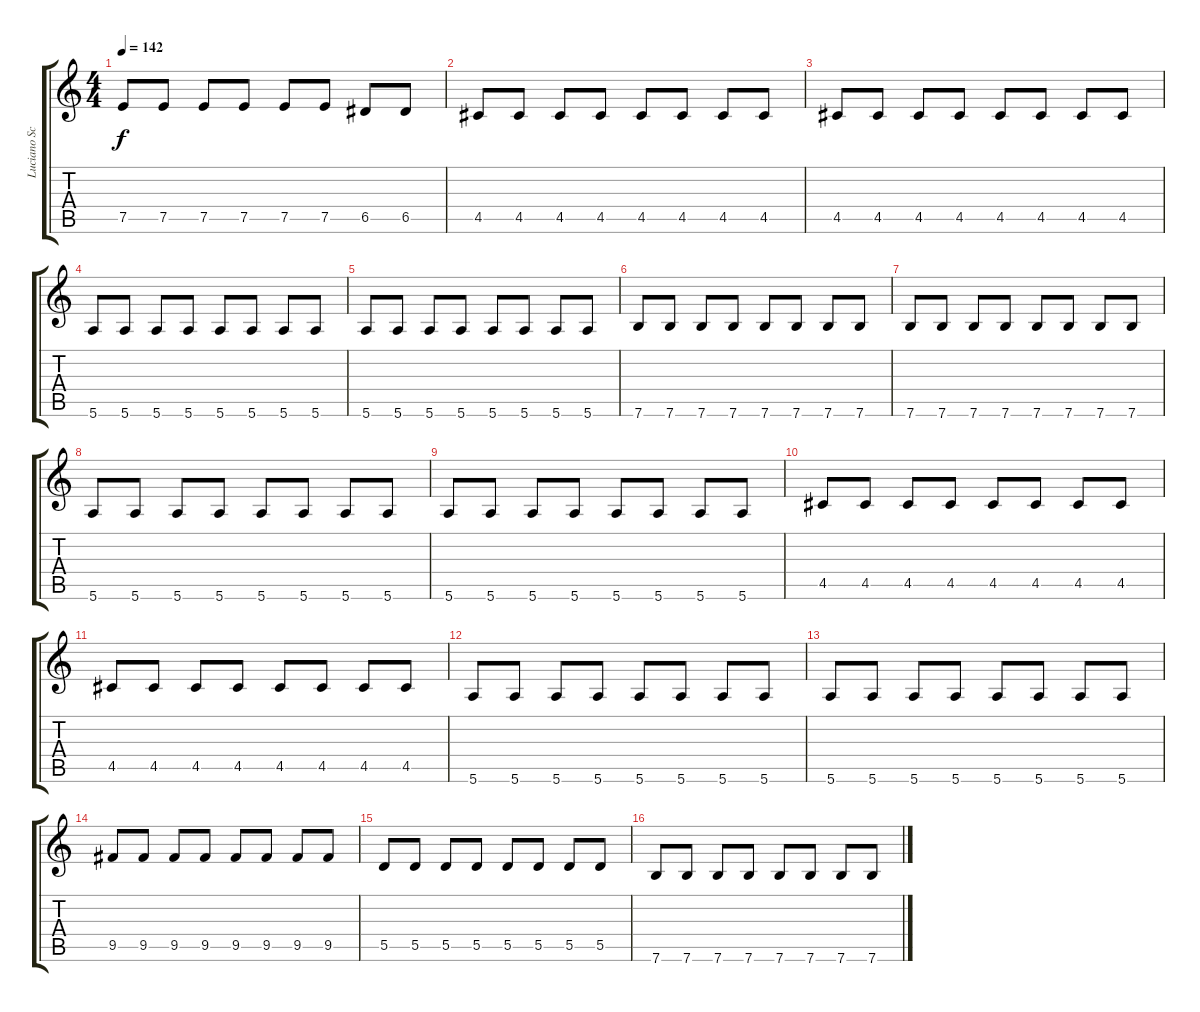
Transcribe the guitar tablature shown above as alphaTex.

\track ("Luciano Scaglione" "Luciano Sc") {instrument electricbasspick}
\staff {score tabs}
\tuning (E4 B3 G3 D3 A2 E2) {hide}
\ts (4 4)
\tempo 142
\clef g2
\ks c
7.5.8{dy f} 7.5.8 7.5.8 7.5.8 7.5.8 7.5.8 6.5.8 6.5.8 |
4.5.8 4.5.8 4.5.8 4.5.8 4.5.8 4.5.8 4.5.8 4.5.8 |
4.5.8 4.5.8 4.5.8 4.5.8 4.5.8 4.5.8 4.5.8 4.5.8 |
5.6.8 5.6.8 5.6.8 5.6.8 5.6.8 5.6.8 5.6.8 5.6.8 |
5.6.8 5.6.8 5.6.8 5.6.8 5.6.8 5.6.8 5.6.8 5.6.8 |
7.6.8 7.6.8 7.6.8 7.6.8 7.6.8 7.6.8 7.6.8 7.6.8 |
7.6.8 7.6.8 7.6.8 7.6.8 7.6.8 7.6.8 7.6.8 7.6.8 |
5.6.8 5.6.8 5.6.8 5.6.8 5.6.8 5.6.8 5.6.8 5.6.8 |
5.6.8 5.6.8 5.6.8 5.6.8 5.6.8 5.6.8 5.6.8 5.6.8 |
4.5.8 4.5.8 4.5.8 4.5.8 4.5.8 4.5.8 4.5.8 4.5.8 |
4.5.8 4.5.8 4.5.8 4.5.8 4.5.8 4.5.8 4.5.8 4.5.8 |
5.6.8 5.6.8 5.6.8 5.6.8 5.6.8 5.6.8 5.6.8 5.6.8 |
5.6.8 5.6.8 5.6.8 5.6.8 5.6.8 5.6.8 5.6.8 5.6.8 |
9.5.8 9.5.8 9.5.8 9.5.8 9.5.8 9.5.8 9.5.8 9.5.8 |
5.5.8 5.5.8 5.5.8 5.5.8 5.5.8 5.5.8 5.5.8 5.5.8 |
7.6.8 7.6.8 7.6.8 7.6.8 7.6.8 7.6.8 7.6.8 7.6.8
